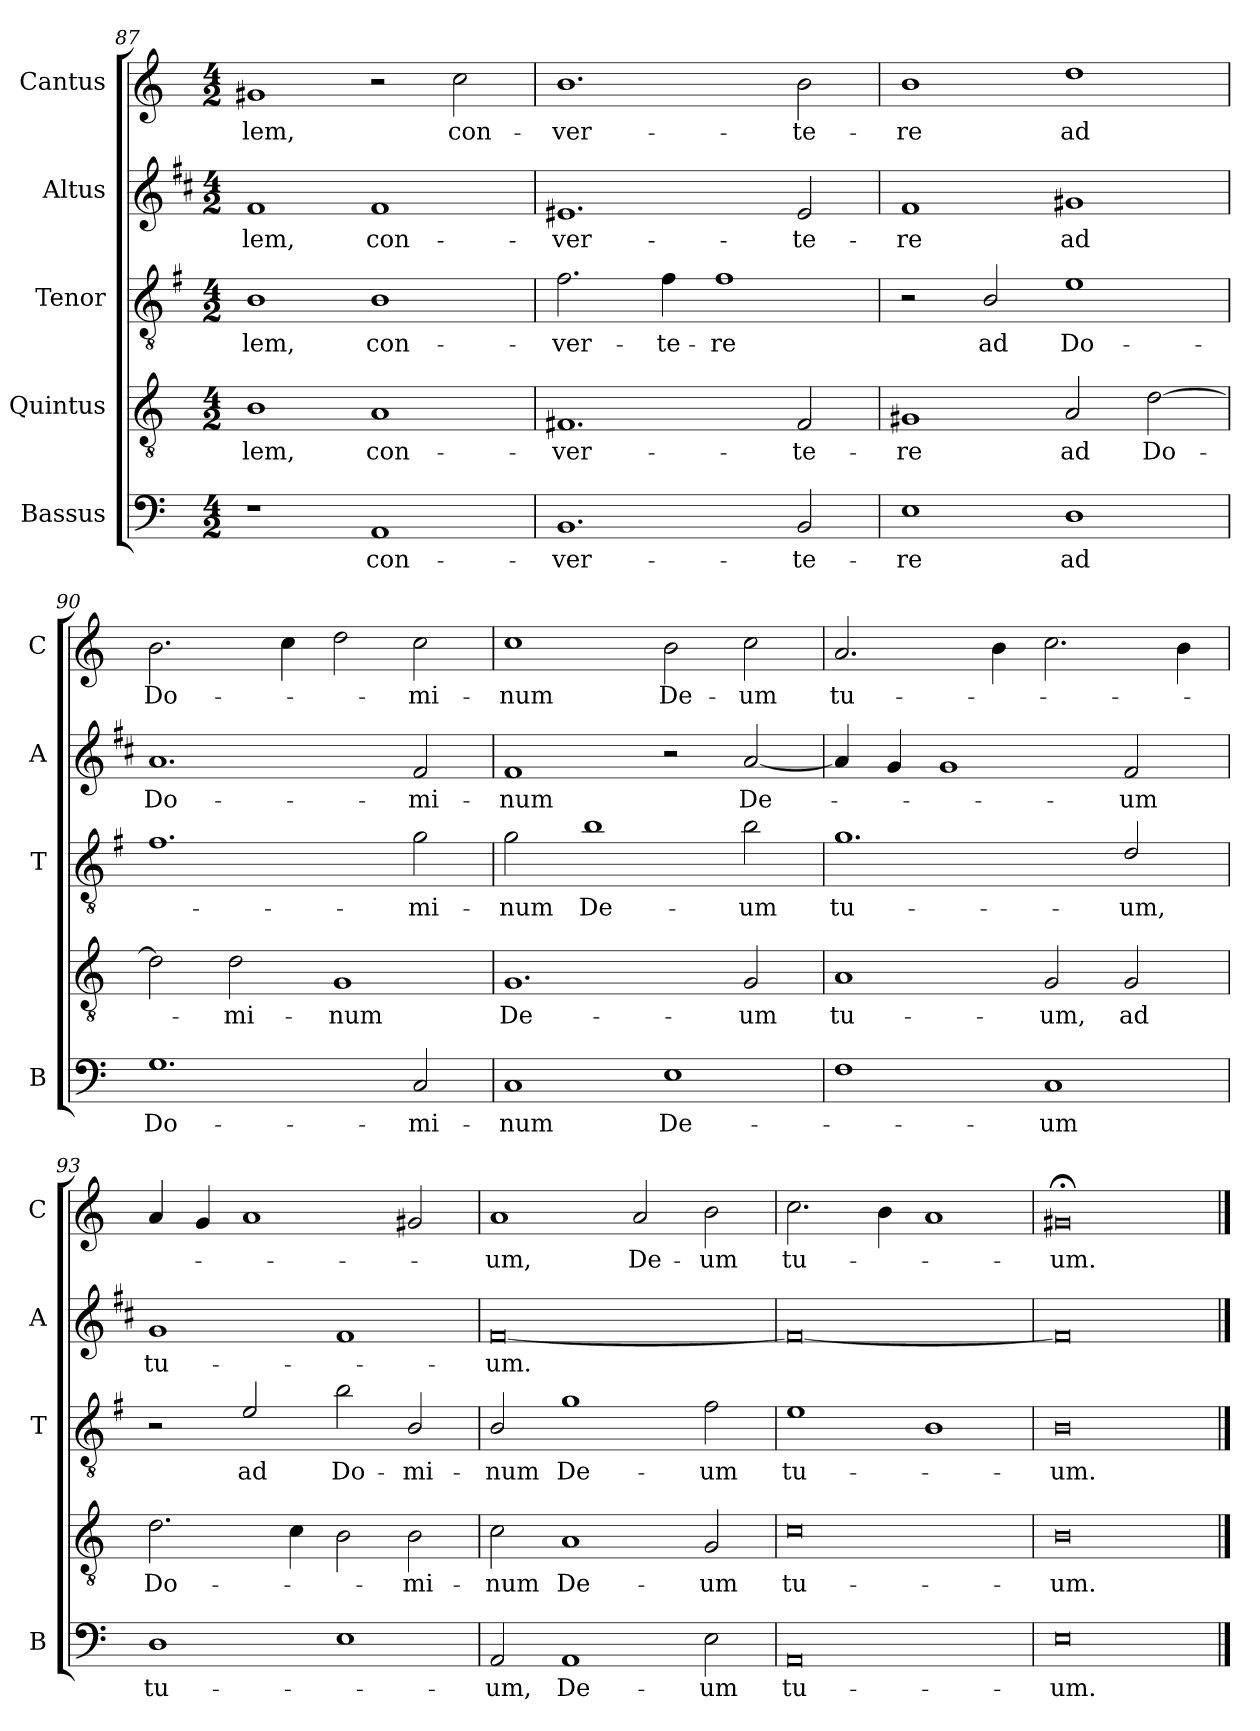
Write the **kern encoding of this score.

**kern	**text	**kern	**text	**kern	**text	**kern	**text	**kern	**text
*part5	*part5	*part4	*part4	*part3	*part3	*part2	*part2	*part1	*part1
*staff5	*staff5	*staff4	*staff4	*staff3	*staff3	*staff2	*staff2	*staff1	*staff1
*I"Bassus	*	*I"Quintus	*	*I"Tenor	*	*I"Altus	*	*I"Cantus	*
*I'B	*	*	*	*I'T	*	*I'A	*	*I'C	*
*clefF4	*	*clefGv2	*	*clefGv2	*	*clefG2	*	*clefG2	*
*	*	*	*	*ITrd4c7	*	*ITrd1c2	*	*	*
*k[]	*	*k[]	*	*k[]	*	*k[]	*	*k[]	*
*C:	*	*C:	*	*C:	*	*C:	*	*C:	*
*M4/2	*	*M4/2	*	*M4/2	*	*M4/2	*	*M4/2	*
=87	=87	=87	=87	=87	=87	=87	=87	=87	=87
!	!	!	!LO:LY:b	!	!LO:LY:b	!	!LO:LY:b	!	!LO:LY:b
1r	.	1B	-lem,	1E	-lem,	1e	-lem,	1g#X	-lem,
!	!LO:LY:b	!	!LO:LY:b	!	!LO:LY:b	!	!LO:LY:b	!	!
1AA	con-	1A	con-	1E	con-	1e	con-	2r	.
!	!	!	!	!	!	!	!	!	!LO:LY:b
.	.	.	.	.	.	.	.	2cc\	con-
=88	=88	=88	=88	=88	=88	=88	=88	=88	=88
!	!LO:LY:b	!	!LO:LY:b	!	!LO:LY:b	!	!LO:LY:b	!	!LO:LY:b
1.BB	-ver-	1.F#X	-ver-	2.B\	-ver-	1.d#X	-ver-	1.b	-ver-
!	!	!	!	!	!LO:LY:b	!	!	!	!
.	.	.	.	4B\	-te-	.	.	.	.
!	!	!	!	!	!LO:LY:b	!	!	!	!
.	.	.	.	1B	-re	.	.	.	.
!	!LO:LY:b	!	!LO:LY:b	!	!	!	!LO:LY:b	!	!LO:LY:b
2BB/	-te-	2F#/	-te-	.	.	2d#/	-te-	2b\	-te-
=89	=89	=89	=89	=89	=89	=89	=89	=89	=89
!	!LO:LY:b	!	!LO:LY:b	!	!	!	!LO:LY:b	!	!LO:LY:b
1E	-re	1G#X	-re	2r	.	1e	-re	1b	-re
!	!	!	!	!	!LO:LY:b	!	!	!	!
.	.	.	.	2E/	ad	.	.	.	.
!	!LO:LY:b	!	!LO:LY:b	!	!LO:LY:b	!	!LO:LY:b	!	!LO:LY:b
1D	ad	2A/	ad	1A	Do-	1f#X	ad	1dd	ad
!	!	!	!LO:LY:b	!	!	!	!	!	!
.	.	[2d\	Do-	.	.	.	.	.	.
!!LO:LB:g=z
=90	=90	=90	=90	=90	=90	=90	=90	=90	=90
!	!LO:LY:b	!	!	!	!	!	!LO:LY:b	!	!LO:LY:b
1.G	Do-	2d\]	.	1.B	.	1.g	Do-	2.b\	Do-
!	!	!	!LO:LY:b	!	!	!	!	!	!
.	.	2d\	-mi-	.	.	.	.	.	.
.	.	.	.	.	.	.	.	4cc\	.
!	!	!	!LO:LY:b	!	!	!	!	!	!
.	.	1G	-num	.	.	.	.	2dd\	.
!	!LO:LY:b	!	!	!	!LO:LY:b	!	!LO:LY:b	!	!LO:LY:b
2C/	-mi-	.	.	2c\	-mi-	2e/	-mi-	2cc\	-mi-
=91	=91	=91	=91	=91	=91	=91	=91	=91	=91
!	!LO:LY:b	!	!LO:LY:b	!	!LO:LY:b	!	!LO:LY:b	!	!LO:LY:b
1C	-num	1.G	De-	2c\	-num	1e	-num	1cc	-num
!	!	!	!	!	!LO:LY:b	!	!	!	!
.	.	.	.	1e	De-	.	.	.	.
!	!LO:LY:b	!	!	!	!	!	!	!	!LO:LY:b
1E	De-	.	.	.	.	2r	.	2b\	De-
!	!	!	!LO:LY:b	!	!LO:LY:b	!	!LO:LY:b	!	!LO:LY:b
.	.	2G/	-um	2e\	-um	[2g/	De-	2cc\	-um
=92	=92	=92	=92	=92	=92	=92	=92	=92	=92
!	!	!	!LO:LY:b	!	!LO:LY:b	!	!	!	!LO:LY:b
1F	.	1A	tu-	1.c	tu-	4g/]	.	2.a/	tu-
.	.	.	.	.	.	4f/	.	.	.
.	.	.	.	.	.	1f	.	.	.
.	.	.	.	.	.	.	.	4b\	.
!	!LO:LY:b	!	!LO:LY:b	!	!	!	!	!	!
1C	-um	2G/	-um,	.	.	.	.	2.cc\	.
!	!	!	!LO:LY:b	!	!LO:LY:b	!	!LO:LY:b	!	!
.	.	2G/	ad	2G/	-um,	2e/	-um	.	.
.	.	.	.	.	.	.	.	4b\	.
=93	=93	=93	=93	=93	=93	=93	=93	=93	=93
!	!LO:LY:b	!	!LO:LY:b	!	!	!	!LO:LY:b	!	!
1D	tu-	2.d\	Do-	2r	.	1f	tu-	4a/	.
.	.	.	.	.	.	.	.	4g/	.
!	!	!	!	!	!LO:LY:b	!	!	!	!
.	.	.	.	2A/	ad	.	.	1a	.
.	.	4c\	.	.	.	.	.	.	.
!	!	!	!	!	!LO:LY:b	!	!	!	!
1E	.	2B\	.	2e\	Do-	1e	.	.	.
!	!	!	!LO:LY:b	!	!LO:LY:b	!	!	!	!
.	.	2B\	-mi-	2E/	-mi-	.	.	2g#X/	.
=94	=94	=94	=94	=94	=94	=94	=94	=94	=94
!	!LO:LY:b	!	!LO:LY:b	!	!LO:LY:b	!	!LO:LY:b	!	!LO:LY:b
2AA/	-um,	2c\	-num	2E/	-num	[0e	-um.	1a	-um,
!	!LO:LY:b	!	!LO:LY:b	!	!LO:LY:b	!	!	!	!
1AA	De-	1A	De-	1c	De-	.	.	.	.
!	!	!	!	!	!	!	!	!	!LO:LY:b
.	.	.	.	.	.	.	.	2a/	De-
!	!LO:LY:b	!	!LO:LY:b	!	!LO:LY:b	!	!	!	!LO:LY:b
2E\	-um	2G/	-um	2B\	-um	.	.	2b\	-um
=95	=95	=95	=95	=95	=95	=95	=95	=95	=95
!	!LO:LY:b	!	!LO:LY:b	!	!LO:LY:b	!	!	!	!LO:LY:b
0AA	tu-	0c	tu-	1A	tu-	0e_	.	2.cc\	tu-
.	.	.	.	.	.	.	.	4b\	.
.	.	.	.	1E	.	.	.	1a	.
=96	=96	=96	=96	=96	=96	=96	=96	=96	=96
!	!LO:LY:b	!	!LO:LY:b	!	!LO:LY:b	!	!	!	!LO:LY:b
0E	-um.	0B	-um.	0E	-um.	0e]	.	0g#X;<	-um.
==	==	==	==	==	==	==	==	==	==
*-	*-	*-	*-	*-	*-	*-	*-	*-	*-
